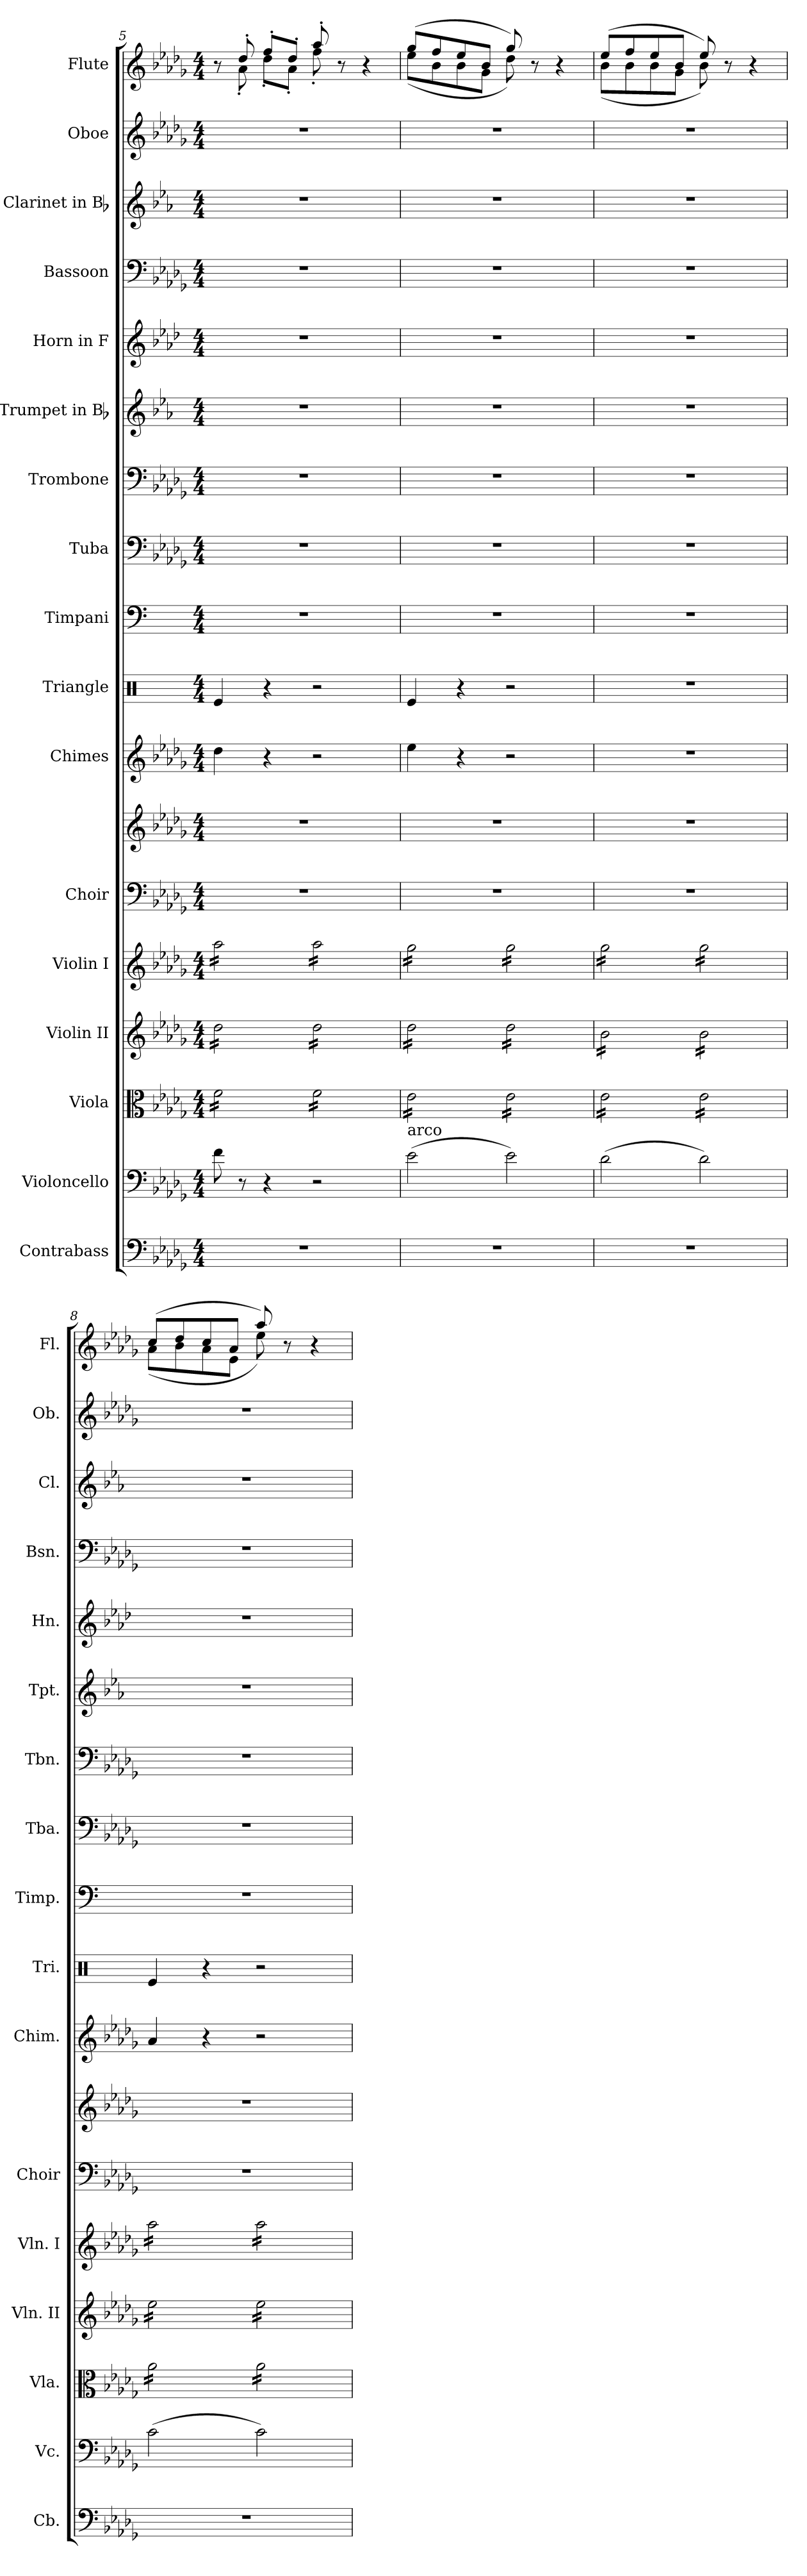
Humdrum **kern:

**kern	**kern	**kern	**kern	**kern	**kern	**kern	**kern	**kern	**kern	**kern	**kern	**kern	**kern	**kern	**kern	**kern	**kern
*part17	*part16	*part15	*part14	*part13	*part12	*part12	*part11	*part10	*part9	*part8	*part7	*part6	*part5	*part4	*part3	*part2	*part1
*staff18	*staff17	*staff16	*staff15	*staff14	*staff13	*staff12	*staff11	*staff10	*staff9	*staff8	*staff7	*staff6	*staff5	*staff4	*staff3	*staff2	*staff1
*I"Contrabass	*I"Violoncello	*I"Viola	*I"Violin II	*I"Violin I	*I"Choir	*	*I"Chimes	*I"Triangle	*I"Timpani	*I"Tuba	*I"Trombone	*I"Trumpet in Bb	*I"Horn in F	*I"Bassoon	*I"Clarinet in Bb	*I"Oboe	*I"Flute
*I'Cb.	*I'Vc.	*I'Vla.	*I'Vln. II	*I'Vln. I	*I'Choir	*	*I'Chim.	*I'Tri.	*I'Timp.	*I'Tba.	*I'Tbn.	*I'Tpt.	*I'Hn.	*I'Bsn.	*I'Cl.	*I'Ob.	*I'Fl.
*clefF4	*clefF4	*clefC3	*clefG2	*clefG2	*clefF4	*clefG2	*clefG2	*clefX	*clefF4	*clefF4	*clefF4	*clefG2	*clefG2	*clefF4	*clefG2	*clefG2	*clefG2
*ITrd7c12	*	*	*	*	*	*	*	*	*	*	*	*ITrd1c2	*ITrd4c7	*	*ITrd1c2	*	*
*k[b-e-a-d-g-]	*k[b-e-a-d-g-]	*k[b-e-a-d-g-]	*k[b-e-a-d-g-]	*k[b-e-a-d-g-]	*k[b-e-a-d-g-]	*k[b-e-a-d-g-]	*k[b-e-a-d-g-]	*k[]	*k[]	*k[b-e-a-d-g-]	*k[b-e-a-d-g-]	*k[b-e-a-d-g-]	*k[b-e-a-d-g-]	*k[b-e-a-d-g-]	*k[b-e-a-d-g-]	*k[b-e-a-d-g-]	*k[b-e-a-d-g-]
*D-:	*D-:	*D-:	*D-:	*D-:	*D-:	*D-:	*D-:	*C:	*C:	*D-:	*D-:	*D-:	*D-:	*D-:	*D-:	*D-:	*D-:
*M4/4	*M4/4	*M4/4	*M4/4	*M4/4	*M4/4	*M4/4	*M4/4	*M4/4	*M4/4	*M4/4	*M4/4	*M4/4	*M4/4	*M4/4	*M4/4	*M4/4	*M4/4
=5	=5	=5	=5	=5	=5	=5	=5	=5	=5	=5	=5	=5	=5	=5	=5	=5	=5
*	*	*	*	*	*	*	*	*	*	*	*	*	*	*	*	*	*^
*	*	*tremolo	*	*	*	*	*	*	*	*	*	*	*	*	*	*	*	*
*	*	*	*tremolo	*	*	*	*	*	*	*	*	*	*	*	*	*	*	*
*	*	*	*	*tremolo	*	*	*	*	*	*	*	*	*	*	*	*	*	*
1r	8fi\	16fi\LL	16dd-i\LL	16aa-i\LL	1r	1r	4dd-i\	4Rei/	1r	1r	1r	1r	1r	1r	1r	1r	8r	8ryy
.	.	16fi\	16dd-i\	16aa-i\	.	.	.	.	.	.	.	.	.	.	.	.	.	.
.	8r	16fi\	16dd-i\	16aa-i\	.	.	.	.	.	.	.	.	.	.	.	.	8dd-'i/	8a-'i\
.	.	16fi\	16dd-i\	16aa-i\	.	.	.	.	.	.	.	.	.	.	.	.	.	.
.	4r	16fi\	16dd-i\	16aa-i\	.	.	4r	4r	.	.	.	.	.	.	.	.	8ff'i/L	8dd-'i\L
.	.	16fi\	16dd-i\	16aa-i\	.	.	.	.	.	.	.	.	.	.	.	.	.	.
.	.	16fi\	16dd-i\	16aa-i\	.	.	.	.	.	.	.	.	.	.	.	.	8dd-'i/J	8a-'i\J
.	.	16fi\JJ	16dd-i\JJ	16aa-i\JJ	.	.	.	.	.	.	.	.	.	.	.	.	.	.
.	2r	16fi\LL	16dd-i\LL	16aa-i\LL	.	.	2r	2r	.	.	.	.	.	.	.	.	8aa-'i/	8ff'i\
.	.	16fi\	16dd-i\	16aa-i\	.	.	.	.	.	.	.	.	.	.	.	.	.	.
.	.	16fi\	16dd-i\	16aa-i\	.	.	.	.	.	.	.	.	.	.	.	.	8r	8ryy
.	.	16fi\	16dd-i\	16aa-i\	.	.	.	.	.	.	.	.	.	.	.	.	.	.
.	.	16fi\	16dd-i\	16aa-i\	.	.	.	.	.	.	.	.	.	.	.	.	4r	4ryy
.	.	16fi\	16dd-i\	16aa-i\	.	.	.	.	.	.	.	.	.	.	.	.	.	.
.	.	16fi\	16dd-i\	16aa-i\	.	.	.	.	.	.	.	.	.	.	.	.	.	.
.	.	16fi\JJ	16dd-i\JJ	16aa-i\JJ	.	.	.	.	.	.	.	.	.	.	.	.	.	.
=6	=6	=6	=6	=6	=6	=6	=6	=6	=6	=6	=6	=6	=6	=6	=6	=6	=6	=6
!	!LO:TX:a:t=arco	!	!	!	!	!	!	!	!	!	!	!	!	!	!	!	!	!
1r	(2e-i\	16e-i\LL	16dd-i\LL	16gg-i\LL	1r	1r	4ee-i\	4Rei/	1r	1r	1r	1r	1r	1r	1r	1r	(8gg-i/L	(8ee-i\L
.	.	16e-i\	16dd-i\	16gg-i\	.	.	.	.	.	.	.	.	.	.	.	.	.	.
.	.	16e-i\	16dd-i\	16gg-i\	.	.	.	.	.	.	.	.	.	.	.	.	8ffi/	8b-i\
.	.	16e-i\	16dd-i\	16gg-i\	.	.	.	.	.	.	.	.	.	.	.	.	.	.
.	.	16e-i\	16dd-i\	16gg-i\	.	.	4r	4r	.	.	.	.	.	.	.	.	8ee-i/	8b-i\
.	.	16e-i\	16dd-i\	16gg-i\	.	.	.	.	.	.	.	.	.	.	.	.	.	.
.	.	16e-i\	16dd-i\	16gg-i\	.	.	.	.	.	.	.	.	.	.	.	.	8b-i/J	8g-i\J
.	.	16e-i\JJ	16dd-i\JJ	16gg-i\JJ	.	.	.	.	.	.	.	.	.	.	.	.	.	.
.	2e-i\)	16e-i\LL	16dd-i\LL	16gg-i\LL	.	.	2r	2r	.	.	.	.	.	.	.	.	8gg-i/)	8dd-i\)
.	.	16e-i\	16dd-i\	16gg-i\	.	.	.	.	.	.	.	.	.	.	.	.	.	.
.	.	16e-i\	16dd-i\	16gg-i\	.	.	.	.	.	.	.	.	.	.	.	.	8r	8ryy
.	.	16e-i\	16dd-i\	16gg-i\	.	.	.	.	.	.	.	.	.	.	.	.	.	.
.	.	16e-i\	16dd-i\	16gg-i\	.	.	.	.	.	.	.	.	.	.	.	.	4r	4ryy
.	.	16e-i\	16dd-i\	16gg-i\	.	.	.	.	.	.	.	.	.	.	.	.	.	.
.	.	16e-i\	16dd-i\	16gg-i\	.	.	.	.	.	.	.	.	.	.	.	.	.	.
.	.	16e-i\JJ	16dd-i\JJ	16gg-i\JJ	.	.	.	.	.	.	.	.	.	.	.	.	.	.
!!LO:PB:g=z	!!
=7	=7	=7	=7	=7	=7	=7	=7	=7	=7	=7	=7	=7	=7	=7	=7	=7	=7	=7
1r	(2d-i\	16e-i\LL	16b-i\LL	16gg-i\LL	1r	1r	1r	1r	1r	1r	1r	1r	1r	1r	1r	1r	(8ee-i/L	(8b-i\L
.	.	16e-i\	16b-i\	16gg-i\	.	.	.	.	.	.	.	.	.	.	.	.	.	.
.	.	16e-i\	16b-i\	16gg-i\	.	.	.	.	.	.	.	.	.	.	.	.	8ffi/	8b-i\
.	.	16e-i\	16b-i\	16gg-i\	.	.	.	.	.	.	.	.	.	.	.	.	.	.
.	.	16e-i\	16b-i\	16gg-i\	.	.	.	.	.	.	.	.	.	.	.	.	8ee-i/	8b-i\
.	.	16e-i\	16b-i\	16gg-i\	.	.	.	.	.	.	.	.	.	.	.	.	.	.
.	.	16e-i\	16b-i\	16gg-i\	.	.	.	.	.	.	.	.	.	.	.	.	8b-i/J	8g-i\J
.	.	16e-i\JJ	16b-i\JJ	16gg-i\JJ	.	.	.	.	.	.	.	.	.	.	.	.	.	.
.	2d-i\)	16e-i\LL	16b-i\LL	16gg-i\LL	.	.	.	.	.	.	.	.	.	.	.	.	8ee-i/)	8b-i\)
.	.	16e-i\	16b-i\	16gg-i\	.	.	.	.	.	.	.	.	.	.	.	.	.	.
.	.	16e-i\	16b-i\	16gg-i\	.	.	.	.	.	.	.	.	.	.	.	.	8r	8ryy
.	.	16e-i\	16b-i\	16gg-i\	.	.	.	.	.	.	.	.	.	.	.	.	.	.
.	.	16e-i\	16b-i\	16gg-i\	.	.	.	.	.	.	.	.	.	.	.	.	4r	4ryy
.	.	16e-i\	16b-i\	16gg-i\	.	.	.	.	.	.	.	.	.	.	.	.	.	.
.	.	16e-i\	16b-i\	16gg-i\	.	.	.	.	.	.	.	.	.	.	.	.	.	.
.	.	16e-i\JJ	16b-i\JJ	16gg-i\JJ	.	.	.	.	.	.	.	.	.	.	.	.	.	.
=8	=8	=8	=8	=8	=8	=8	=8	=8	=8	=8	=8	=8	=8	=8	=8	=8	=8	=8
1r	(2ci\	16a-i\LL	16ee-i\LL	16aa-i\LL	1r	1r	4a-i/	4Rei/	1r	1r	1r	1r	1r	1r	1r	1r	(8cci/L	(8a-i\L
.	.	16a-i\	16ee-i\	16aa-i\	.	.	.	.	.	.	.	.	.	.	.	.	.	.
.	.	16a-i\	16ee-i\	16aa-i\	.	.	.	.	.	.	.	.	.	.	.	.	8dd-i/	8b-i\
.	.	16a-i\	16ee-i\	16aa-i\	.	.	.	.	.	.	.	.	.	.	.	.	.	.
.	.	16a-i\	16ee-i\	16aa-i\	.	.	4r	4r	.	.	.	.	.	.	.	.	8cci/	8a-i\
.	.	16a-i\	16ee-i\	16aa-i\	.	.	.	.	.	.	.	.	.	.	.	.	.	.
.	.	16a-i\	16ee-i\	16aa-i\	.	.	.	.	.	.	.	.	.	.	.	.	8a-i/J	8e-i\J
.	.	16a-i\JJ	16ee-i\JJ	16aa-i\JJ	.	.	.	.	.	.	.	.	.	.	.	.	.	.
.	2ci\)	16a-i\LL	16ee-i\LL	16aa-i\LL	.	.	2r	2r	.	.	.	.	.	.	.	.	8aa-i/)	8ee-i\)
.	.	16a-i\	16ee-i\	16aa-i\	.	.	.	.	.	.	.	.	.	.	.	.	.	.
.	.	16a-i\	16ee-i\	16aa-i\	.	.	.	.	.	.	.	.	.	.	.	.	8r	8ryy
.	.	16a-i\	16ee-i\	16aa-i\	.	.	.	.	.	.	.	.	.	.	.	.	.	.
.	.	16a-i\	16ee-i\	16aa-i\	.	.	.	.	.	.	.	.	.	.	.	.	4r	4ryy
.	.	16a-i\	16ee-i\	16aa-i\	.	.	.	.	.	.	.	.	.	.	.	.	.	.
.	.	16a-i\	16ee-i\	16aa-i\	.	.	.	.	.	.	.	.	.	.	.	.	.	.
.	.	16a-i\JJ	16ee-i\JJ	16aa-i\JJ	.	.	.	.	.	.	.	.	.	.	.	.	.	.
*	*	*	*	*Xtremolo	*	*	*	*	*	*	*	*	*	*	*	*	*	*
*	*	*	*Xtremolo	*	*	*	*	*	*	*	*	*	*	*	*	*	*	*
*	*	*Xtremolo	*	*	*	*	*	*	*	*	*	*	*	*	*	*	*	*
*	*	*	*	*	*	*	*	*	*	*	*	*	*	*	*	*	*v	*v
=	=	=	=	=	=	=	=	=	=	=	=	=	=	=	=	=	=
*-	*-	*-	*-	*-	*-	*-	*-	*-	*-	*-	*-	*-	*-	*-	*-	*-	*-
